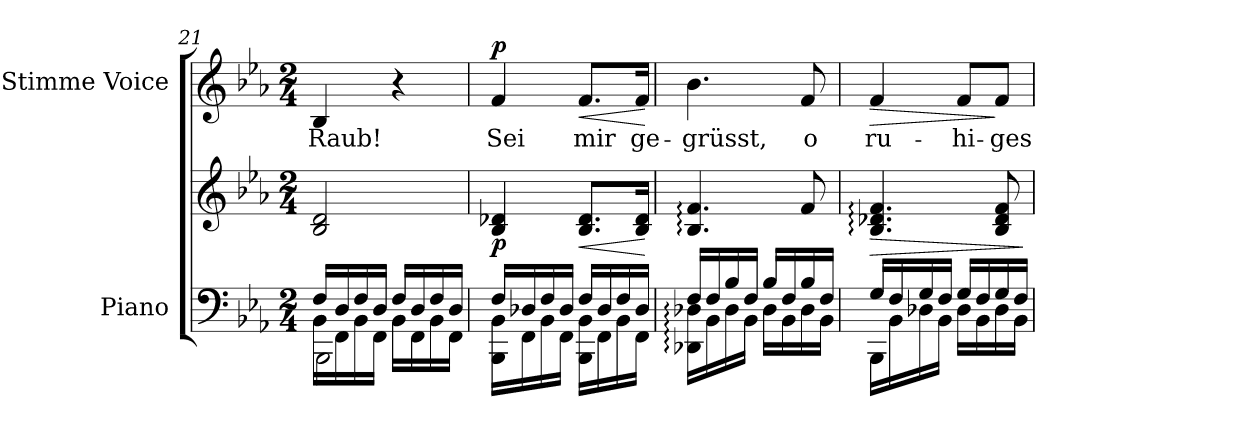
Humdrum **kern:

**kern	**kern	**dynam	**kern	**text	**dynam
*part2	*part2	*part2	*part1	*part1	*part1
*staff3	*staff2	*staff2/3	*staff1	*staff1	*staff1
*I"Piano	*	*	*I"Stimme Voice	*	*
*I'Pno	*	*	*	*	*
*clefF4	*clefG2	*	*clefG2	*	*
*k[b-e-a-]	*k[b-e-a-]	*	*k[b-e-a-]	*	*
*M2/4	*M2/4	*	*M2/4	*	*
=21	=21	=21	=21	=21	=21
*^	*	*	*	*	*
*	*^	*	*	*	*	*
!	!	!	!	!	!	!LO:LY:b	!
16F/LL	16BB-\LL	2BBB-\	2B-/ 2d/	.	4B-/	Raub!	.
16D/	16FF\	.	.	.	.	.	.
16F/	16BB-\	.	.	.	.	.	.
16D/JJ	16FF\JJ	.	.	.	.	.	.
16F/LL	16BB-\LL	.	.	.	4r	.	.
16D/	16FF\	.	.	.	.	.	.
16F/	16BB-\	.	.	.	.	.	.
16D/JJ	16FF\JJ	.	.	.	.	.	.
*	*v	*v	*	*	*	*	*
=22	=22	=22	=22	=22	=22	=22
!	!	!	!LO:DY:b	!	!LO:LY:b	!LO:DY:a
16F/LL	16BBB-\ 16BB-\LL	4B-/ 4d-X/	p	4f/	Sei	p
16D-X/	16FF\	.	.	.	.	.
16F/	16BB-\	.	.	.	.	.
16D-/JJ	16FF\JJ	.	.	.	.	.
!	!	!	!LO:HP:b	!	!LO:LY:b	!LO:HP:b
16F/LL	16BBB-\ 16BB-\LL	8.B-/ 8.d-/L	<	8.f/L	mir	<
16D-/	16FF\	.	.	.	.	.
16F/	16BB-\	.	.	.	.	.
!	!	!	!	!	!LO:LY:b	!
16D-/JJ	16FF\JJ	16B-/ 16d-/Jk	.	16f/Jk	ge-	.
*v	*v	*	*	*	*	*
.	.	[	.	.	[
=23	=23	=23	=23	=23	=23
*^	*	*	*	*	*
!	!	!	!	!	!LO:LY:b	!
16F/LL	16DD-X\: 16D-X\:LL	4.B-/: 4.f/:	.	4.b-\	-grüsst,	.
16F/	16BB-\	.	.	.	.	.
16B-/	16D-\	.	.	.	.	.
16F/JJ	16BB-\JJ	.	.	.	.	.
16B-/LL	16D-\LL	.	.	.	.	.
16F/	16BB-\	.	.	.	.	.
!	!	!	!	!	!LO:LY:b	!
16B-/	16D-\	8f/	.	8f/	o	.
16F/JJ	16BB-\JJ	.	.	.	.	.
=24	=24	=24	=24	=24	=24	=24
!	!	!	!LO:HP:b	!	!LO:LY:b	!LO:HP:b
16G/LL	16BBB-\LL	4.B-/: 4.d-X/: 4.f/:	>	4f/	ru-	>
16F/	16BB-\	.	.	.	.	.
16G/	16D-X\	.	.	.	.	.
16F/JJ	16BB-\JJ	.	.	.	.	.
!	!	!	!	!	!LO:LY:b	!
16G/LL	16D-\LL	.	.	8f/L	-hi-	.
16F/	16BB-\	.	.	.	.	.
!	!	!	!	!	!LO:LY:b	!
16G/	16D-\	8B-/ 8d-/ 8f/	.	8f/J	-ges	]
16F/JJ	16BB-\JJ	.	.	.	.	.
*v	*v	*	*	*	*	*
.	.	]	.	.	.
=	=	=	=	=	=
*-	*-	*-	*-	*-	*-
